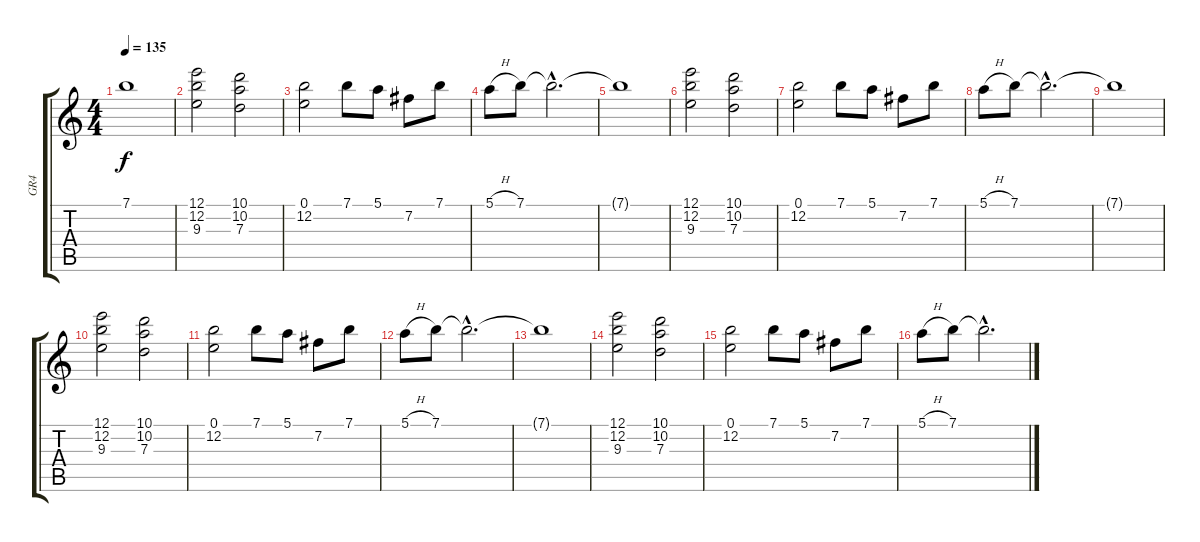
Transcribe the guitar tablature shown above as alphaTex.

\track ("GR4" "GR4") {instrument distortionguitar}
\staff {score tabs}
\tuning (E4 B3 G3 D3 A2 E2) {hide}
\ts (4 4)
\tempo 135
\clef g2
\ks c
7.1{t}.1{dy f} |
(12.1 12.2 9.3).2 (10.1 10.2 7.3).2 |
(0.1 12.2).2 7.1.8 5.1.8 7.2.8 7.1.8 |
5.1{h}.8 7.1.8 7.1{hac t}.2{d} |
7.1{t}.1 |
(12.1 12.2 9.3).2 (10.1 10.2 7.3).2 |
(0.1 12.2).2 7.1.8 5.1.8 7.2.8 7.1.8 |
5.1{h}.8 7.1.8 7.1{hac t}.2{d} |
7.1{t}.1 |
(12.1 12.2 9.3).2 (10.1 10.2 7.3).2 |
(0.1 12.2).2 7.1.8 5.1.8 7.2.8 7.1.8 |
5.1{h}.8 7.1.8 7.1{hac t}.2{d} |
7.1{t}.1 |
(12.1 12.2 9.3).2 (10.1 10.2 7.3).2 |
(0.1 12.2).2 7.1.8 5.1.8 7.2.8 7.1.8 |
5.1{h}.8 7.1.8 7.1{hac t}.2{d}
